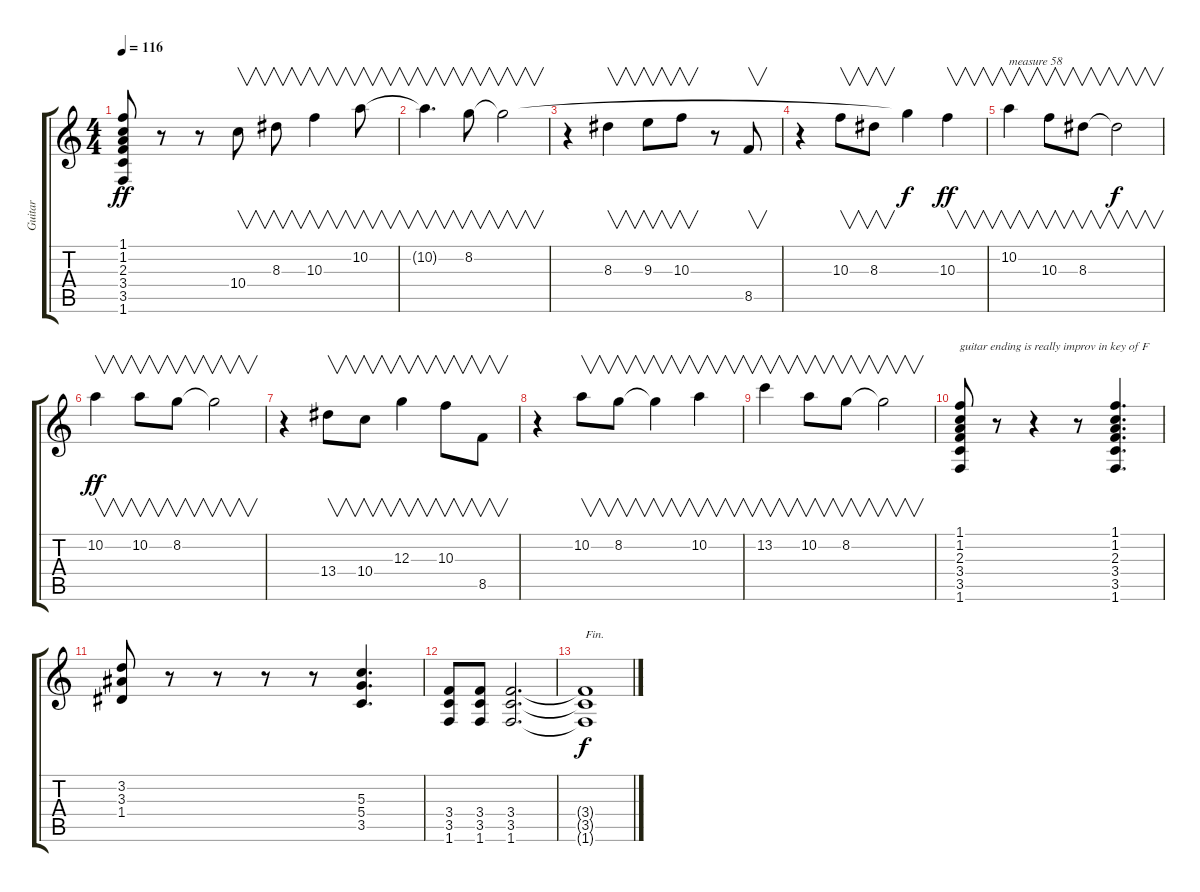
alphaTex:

\track ("Guitar" "Guitar") {instrument distortionguitar}
\staff {score tabs}
\tuning (E4 B3 G3 D3 A2 E2) {hide}
\ts (4 4)
\tempo 116
\clef g2
\ks c
(1.1 1.2 2.3 3.4 3.5 1.6).8{dy ff} r.8 r.8 10.4.8{v} 8.3.8{v} 10.3.4{v} 10.2.8{v} |
10.2{t}.4{v d} 8.2.8{v} 8.2{t}.2{v} |
r.4 8.3.4{v} 9.3.8{v} 10.3.8{v} r.8 8.5.8{v} |
r.4 10.3.8{v} 8.3.8{v} 8.2{t}.4{dy f} 10.3.4{v dy ff} |
10.2.4{v txt "measure 58"} 10.3.8{v} 8.3.8{v} 8.3{t}.2{v dy f} |
10.2.4{v dy ff} 10.2.8{v} 8.2.8{v} 8.2{t}.2{v} |
r.4 13.4.8{v} 10.4.8{v} 12.3.4{v} 10.3.8{v} 8.5.8{v} |
r.4 10.2.8{v} 8.2.8{v} 8.2{t}.4{v} 10.2.4{v} |
13.2.4{v} 10.2.8{v} 8.2.8{v} 8.2{t}.2{v} |
(1.1 1.2 2.3 3.4 3.5 1.6).8{txt "guitar ending is really improv in key of F"} r.8 r.4 r.8 (1.1 1.2 2.3 3.4 3.5 1.6).4{d} |
(3.2 3.3 1.4).8 r.8 r.8 r.8 r.8 (5.3 5.4 3.5).4{d} |
(3.4 3.5 1.6).8 (3.4 3.5 1.6).8 (3.4 3.5 1.6).2{d} |
(3.4{t} 3.5{t} 1.6{t}).1{txt "Fin." dy f}
